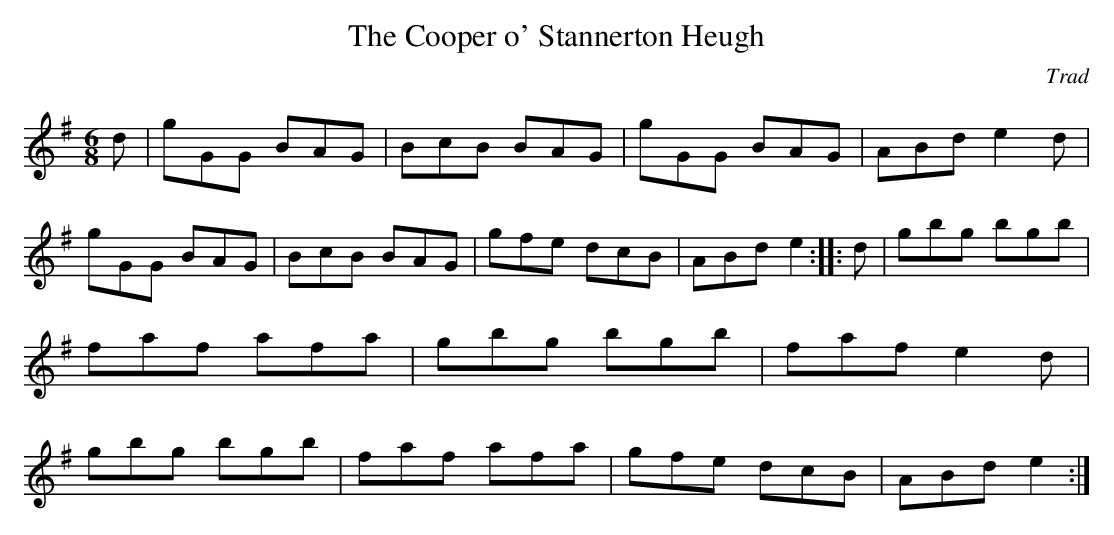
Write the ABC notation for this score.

X:1
T:Cooper o' Stannerton Heugh, The
C:Trad
M:6/8
K:G
d| gGG BAG| BcB BAG| gGG BAG |ABd e2 d| gGG BAG| BcB BAG| gfe dcB| ABd e2:: d|\
gbg bgb| faf afa| gbg bgb| faf e2 d| gbg bgb| faf afa | gfe dcB |ABd e2:|
